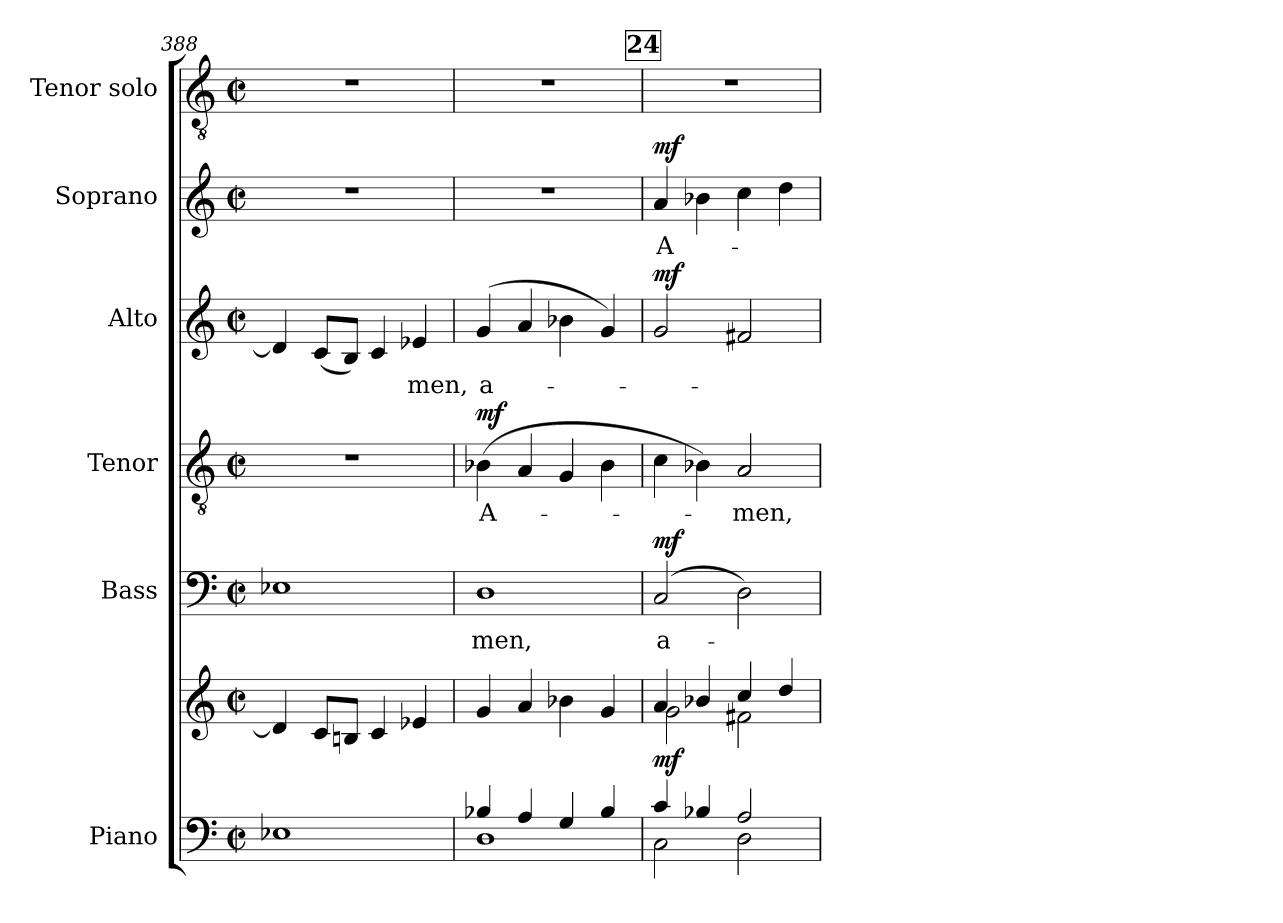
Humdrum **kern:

**kern	**kern	**dynam	**kern	**text	**dynam	**kern	**text	**dynam	**kern	**text	**dynam	**kern	**text	**dynam	**kern
*part6	*part6	*part6	*part5	*part5	*part5	*part4	*part4	*part4	*part3	*part3	*part3	*part2	*part2	*part2	*part1
*staff7	*staff6	*staff6/7	*staff5	*staff5	*staff5	*staff4	*staff4	*staff4	*staff3	*staff3	*staff3	*staff2	*staff2	*staff2	*staff1
*I"Piano	*	*	*I"Bass	*	*	*I"Tenor	*	*	*I"Alto	*	*	*I"Soprano	*	*	*I"Tenor solo
*I'Pno.	*	*	*I'B.	*	*	*I'T.	*	*	*I'A.	*	*	*I'S.	*	*	*I'T.s
*clefF4	*clefG2	*	*clefF4	*	*	*clefGv2	*	*	*clefG2	*	*	*clefG2	*	*	*clefGv2
*k[]	*k[]	*	*k[]	*	*	*k[]	*	*	*k[]	*	*	*k[]	*	*	*k[]
*M2/2	*M2/2	*	*M2/2	*	*	*M2/2	*	*	*M2/2	*	*	*M2/2	*	*	*M2/2
*met(c|)	*met(c|)	*	*met(c|)	*	*	*met(c|)	*	*	*met(c|)	*	*	*met(c|)	*	*	*met(c|)
=388	=388	=388	=388	=388	=388	=388	=388	=388	=388	=388	=388	=388	=388	=388	=388
1E-X	4d/]	.	1E-X	.	.	1r	.	.	4d/]	.	.	1r	.	.	1r
.	8c/L	.	.	.	.	.	.	.	(<8c/L	.	.	.	.	.	.
.	8Bn/J	.	.	.	.	.	.	.	8B/J)	.	.	.	.	.	.
.	4c/	.	.	.	.	.	.	.	4c/	.	.	.	.	.	.
!	!	!	!	!	!	!	!	!	!	!LO:LY:b	!	!	!	!	!
.	4e-X/	.	.	.	.	.	.	.	4e-X/	-men,	.	.	.	.	.
!!LO:LB:g=z
=389	=389	=389	=389	=389	=389	=389	=389	=389	=389	=389	=389	=389	=389	=389	=389
*^	*	*	*	*	*	*	*	*	*	*	*	*	*	*	*
!	!	!	!	!	!LO:LY:b	!	!	!LO:LY:b	!LO:DY:a	!	!LO:LY:b	!	!	!	!	!
4B-X/	1D	4g/	.	1D	-men,	.	(>4B-X\	A-	mf	(>4g/	a-	.	1r	.	.	1r
4A/	.	4a/	.	.	.	.	4A/	.	.	4a/	.	.	.	.	.	.
4G/	.	4b-X\	.	.	.	.	4G/	.	.	4b-X\	.	.	.	.	.	.
4B-/	.	4g/	.	.	.	.	4B-\	.	.	4g/)	.	.	.	.	.	.
!!LO:REH:place=s1:a:B:fs=14:t=24
=390	=390	=390	=390	=390	=390	=390	=390	=390	=390	=390	=390	=390	=390	=390	=390	=390
*	*	*^	*	*	*	*	*	*	*	*	*	*	*	*	*	*
!	!	!	!	!LO:DY:a=2	!	!LO:LY:b	!LO:DY:a	!	!	!	!	!	!LO:DY:a	!	!LO:LY:b	!LO:DY:a	!
4c/	2C\	4a/	2g\	mf	(>2C/	a-	mf	4c\	.	.	2g/	.	mf	4a/	A-	mf	1r
4B-X/	.	4b-X/	.	.	.	.	.	4B-X\)	.	.	.	.	.	4b-X\	.	.	.
!	!	!	!	!	!	!	!	!	!LO:LY:b	!	!	!	!	!	!	!	!
2A/	2D\	4cc/	2f#X\	.	2D\)	.	.	2A/	-men,	.	2f#X/	.	.	4cc\	.	.	.
.	.	4dd/	.	.	.	.	.	.	.	.	.	.	.	4dd\	.	.	.
*v	*v	*	*	*	*	*	*	*	*	*	*	*	*	*	*	*	*
*	*v	*v	*	*	*	*	*	*	*	*	*	*	*	*	*	*
=	=	=	=	=	=	=	=	=	=	=	=	=	=	=	=
*-	*-	*-	*-	*-	*-	*-	*-	*-	*-	*-	*-	*-	*-	*-	*-
